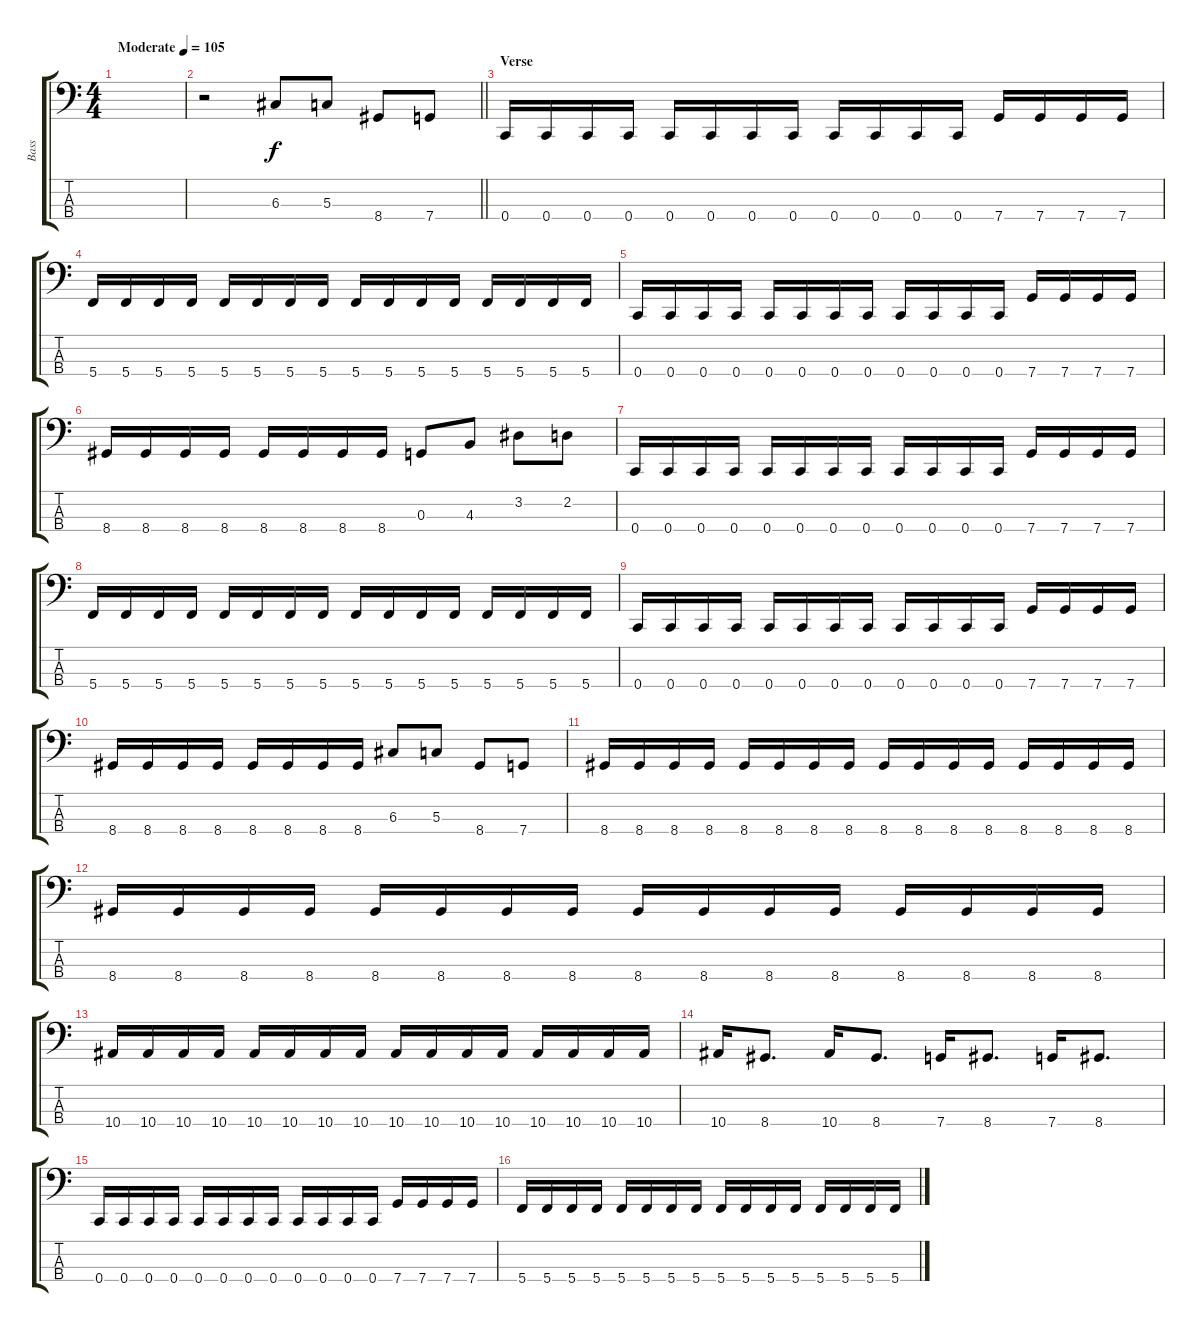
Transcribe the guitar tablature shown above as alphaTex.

\track ("Bass" "Bass") {instrument electricbasspick}
\staff {score tabs}
\tuning (F2 C2 G1 C1) {hide}
\ts (4 4)
\tempo (105 "Moderate")
\clef f4
\ks c
|
\barLineRight lightlight
r.2 6.3.8 5.3.8 8.4.8 7.4.8 |
\section ("" "Verse")
0.4.16 0.4.16 0.4.16 0.4.16 0.4.16 0.4.16 0.4.16 0.4.16 0.4.16 0.4.16 0.4.16 0.4.16 7.4.16 7.4.16 7.4.16 7.4.16 |
5.4.16 5.4.16 5.4.16 5.4.16 5.4.16 5.4.16 5.4.16 5.4.16 5.4.16 5.4.16 5.4.16 5.4.16 5.4.16 5.4.16 5.4.16 5.4.16 |
0.4.16 0.4.16 0.4.16 0.4.16 0.4.16 0.4.16 0.4.16 0.4.16 0.4.16 0.4.16 0.4.16 0.4.16 7.4.16 7.4.16 7.4.16 7.4.16 |
8.4.16 8.4.16 8.4.16 8.4.16 8.4.16 8.4.16 8.4.16 8.4.16 0.3.8 4.3.8 3.2.8 2.2.8 |
0.4.16 0.4.16 0.4.16 0.4.16 0.4.16 0.4.16 0.4.16 0.4.16 0.4.16 0.4.16 0.4.16 0.4.16 7.4.16 7.4.16 7.4.16 7.4.16 |
5.4.16 5.4.16 5.4.16 5.4.16 5.4.16 5.4.16 5.4.16 5.4.16 5.4.16 5.4.16 5.4.16 5.4.16 5.4.16 5.4.16 5.4.16 5.4.16 |
0.4.16 0.4.16 0.4.16 0.4.16 0.4.16 0.4.16 0.4.16 0.4.16 0.4.16 0.4.16 0.4.16 0.4.16 7.4.16 7.4.16 7.4.16 7.4.16 |
8.4.16 8.4.16 8.4.16 8.4.16 8.4.16 8.4.16 8.4.16 8.4.16 6.3.8 5.3.8 8.4.8 7.4.8 |
8.4.16 8.4.16 8.4.16 8.4.16 8.4.16 8.4.16 8.4.16 8.4.16 8.4.16 8.4.16 8.4.16 8.4.16 8.4.16 8.4.16 8.4.16 8.4.16 |
8.4.16 8.4.16 8.4.16 8.4.16 8.4.16 8.4.16 8.4.16 8.4.16 8.4.16 8.4.16 8.4.16 8.4.16 8.4.16 8.4.16 8.4.16 8.4.16 |
10.4.16 10.4.16 10.4.16 10.4.16 10.4.16 10.4.16 10.4.16 10.4.16 10.4.16 10.4.16 10.4.16 10.4.16 10.4.16 10.4.16 10.4.16 10.4.16 |
10.4.16 8.4.8{d} 10.4.16 8.4.8{d} 7.4.16 8.4.8{d} 7.4.16 8.4.8{d} |
0.4.16 0.4.16 0.4.16 0.4.16 0.4.16 0.4.16 0.4.16 0.4.16 0.4.16 0.4.16 0.4.16 0.4.16 7.4.16 7.4.16 7.4.16 7.4.16 |
5.4.16 5.4.16 5.4.16 5.4.16 5.4.16 5.4.16 5.4.16 5.4.16 5.4.16 5.4.16 5.4.16 5.4.16 5.4.16 5.4.16 5.4.16 5.4.16
